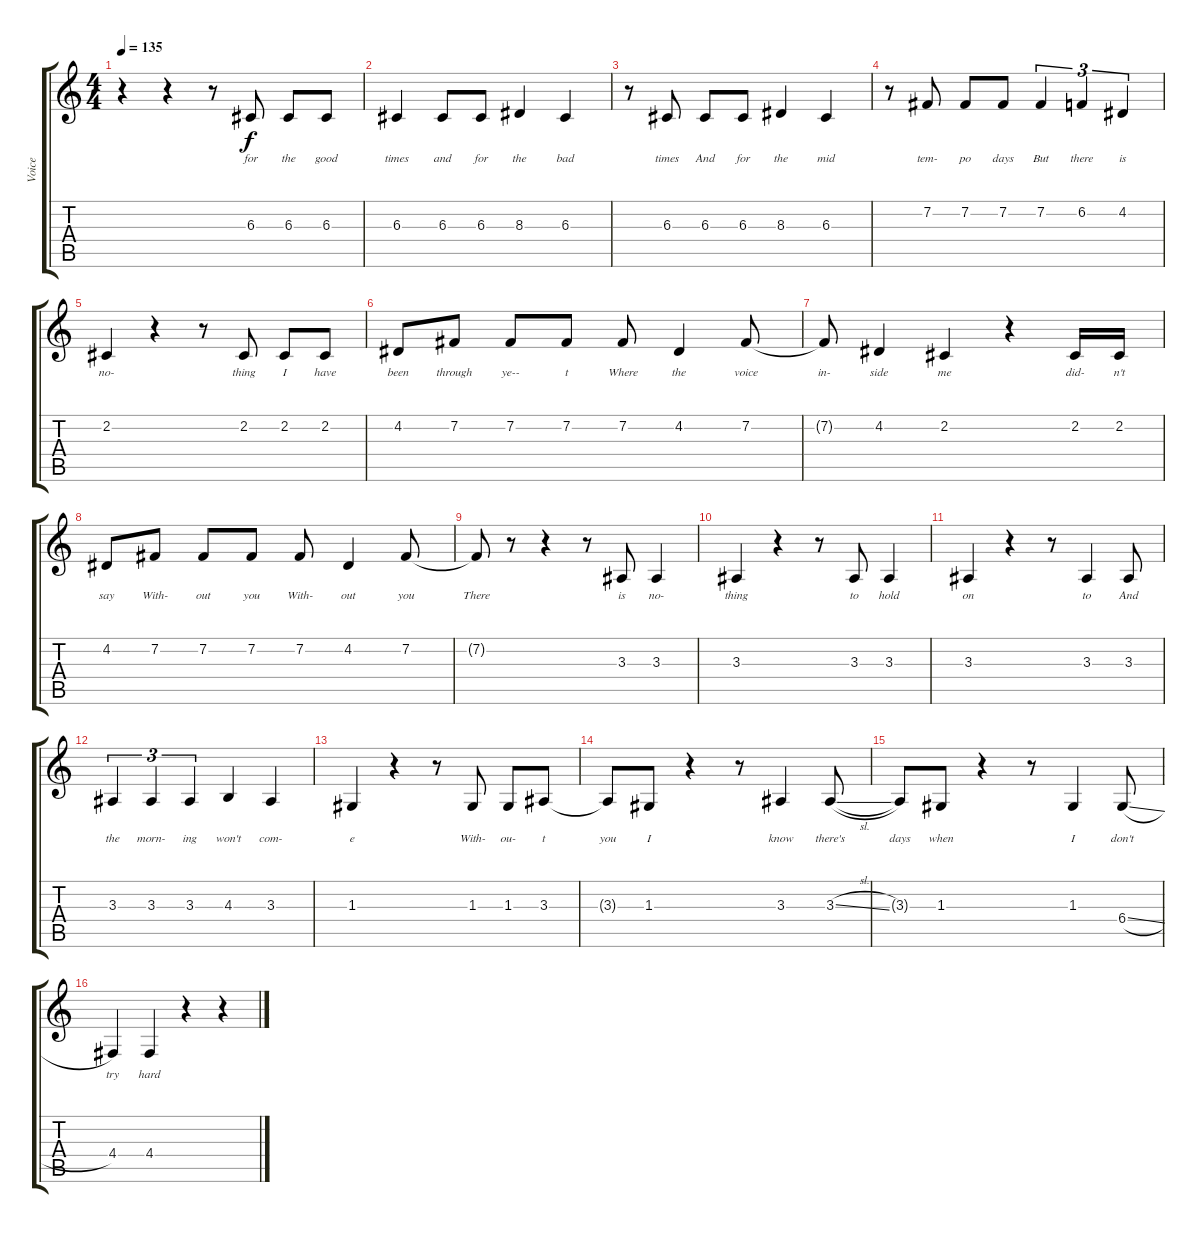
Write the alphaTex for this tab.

\track ("Voice" "Voice") {instrument acousticgrandpiano}
\staff {score tabs}
\tuning (E4 B3 G3 D3 A2 E2) {hide}
\ts (4 4)
\tempo 135
\clef g2
\ks c
r.4{dy f} r.4 r.8 6.3.8{lyrics (0 "for") lyrics (1 "") lyrics (2 "") lyrics (3 "") lyrics (4 "")} 6.3.8{lyrics (0 "the") lyrics (1 "") lyrics (2 "") lyrics (3 "") lyrics (4 "")} 6.3.8{lyrics (0 "good") lyrics (1 "") lyrics (2 "") lyrics (3 "") lyrics (4 "")} |
6.3.4{lyrics (0 "times") lyrics (1 "") lyrics (2 "") lyrics (3 "") lyrics (4 "")} 6.3.8{lyrics (0 "and") lyrics (1 "") lyrics (2 "") lyrics (3 "") lyrics (4 "")} 6.3.8{lyrics (0 "for") lyrics (1 "") lyrics (2 "") lyrics (3 "") lyrics (4 "")} 8.3.4{lyrics (0 "the") lyrics (1 "") lyrics (2 "") lyrics (3 "") lyrics (4 "")} 6.3.4{lyrics (0 "bad") lyrics (1 "") lyrics (2 "") lyrics (3 "") lyrics (4 "")} |
r.8 6.3.8{lyrics (0 "times") lyrics (1 "") lyrics (2 "") lyrics (3 "") lyrics (4 "")} 6.3.8{lyrics (0 "And") lyrics (1 "") lyrics (2 "") lyrics (3 "") lyrics (4 "")} 6.3.8{lyrics (0 "for") lyrics (1 "") lyrics (2 "") lyrics (3 "") lyrics (4 "")} 8.3.4{lyrics (0 "the") lyrics (1 "") lyrics (2 "") lyrics (3 "") lyrics (4 "")} 6.3.4{lyrics (0 "mid") lyrics (1 "") lyrics (2 "") lyrics (3 "") lyrics (4 "")} |
r.8 7.2.8{lyrics (0 "tem-") lyrics (1 "") lyrics (2 "") lyrics (3 "") lyrics (4 "")} 7.2.8{lyrics (0 "po") lyrics (1 "") lyrics (2 "") lyrics (3 "") lyrics (4 "")} 7.2.8{lyrics (0 "days") lyrics (1 "") lyrics (2 "") lyrics (3 "") lyrics (4 "")} 7.2.4{tu (3 2) lyrics (0 "But") lyrics (1 "") lyrics (2 "") lyrics (3 "") lyrics (4 "")} 6.2.4{tu (3 2) lyrics (0 "there") lyrics (1 "") lyrics (2 "") lyrics (3 "") lyrics (4 "")} 4.2.4{tu (3 2) lyrics (0 "is") lyrics (1 "") lyrics (2 "") lyrics (3 "") lyrics (4 "")} |
2.2.4{lyrics (0 "no-") lyrics (1 "") lyrics (2 "") lyrics (3 "") lyrics (4 "")} r.4 r.8 2.2.8{lyrics (0 "thing") lyrics (1 "") lyrics (2 "") lyrics (3 "") lyrics (4 "")} 2.2.8{lyrics (0 "I") lyrics (1 "") lyrics (2 "") lyrics (3 "") lyrics (4 "")} 2.2.8{lyrics (0 "have") lyrics (1 "") lyrics (2 "") lyrics (3 "") lyrics (4 "")} |
4.2.8{lyrics (0 "been") lyrics (1 "") lyrics (2 "") lyrics (3 "") lyrics (4 "")} 7.2.8{lyrics (0 "through") lyrics (1 "") lyrics (2 "") lyrics (3 "") lyrics (4 "")} 7.2.8{lyrics (0 "ye--") lyrics (1 "") lyrics (2 "") lyrics (3 "") lyrics (4 "")} 7.2.8{lyrics (0 "t") lyrics (1 "") lyrics (2 "") lyrics (3 "") lyrics (4 "")} 7.2.8{lyrics (0 "Where") lyrics (1 "") lyrics (2 "") lyrics (3 "") lyrics (4 "")} 4.2.4{lyrics (0 "the") lyrics (1 "") lyrics (2 "") lyrics (3 "") lyrics (4 "")} 7.2.8{lyrics (0 "voice") lyrics (1 "") lyrics (2 "") lyrics (3 "") lyrics (4 "")} |
7.2{t}.8{lyrics (0 "in-") lyrics (1 "") lyrics (2 "") lyrics (3 "") lyrics (4 "")} 4.2.4{lyrics (0 "side") lyrics (1 "") lyrics (2 "") lyrics (3 "") lyrics (4 "")} 2.2.4{lyrics (0 "me") lyrics (1 "") lyrics (2 "") lyrics (3 "") lyrics (4 "")} r.4 2.2.16{lyrics (0 "did-") lyrics (1 "") lyrics (2 "") lyrics (3 "") lyrics (4 "")} 2.2.16{lyrics (0 "n't") lyrics (1 "") lyrics (2 "") lyrics (3 "") lyrics (4 "")} |
4.2.8{lyrics (0 "say") lyrics (1 "") lyrics (2 "") lyrics (3 "") lyrics (4 "")} 7.2.8{lyrics (0 "With-") lyrics (1 "") lyrics (2 "") lyrics (3 "") lyrics (4 "")} 7.2.8{lyrics (0 "out") lyrics (1 "") lyrics (2 "") lyrics (3 "") lyrics (4 "")} 7.2.8{lyrics (0 "you") lyrics (1 "") lyrics (2 "") lyrics (3 "") lyrics (4 "")} 7.2.8{lyrics (0 "With-") lyrics (1 "") lyrics (2 "") lyrics (3 "") lyrics (4 "")} 4.2.4{lyrics (0 "out") lyrics (1 "") lyrics (2 "") lyrics (3 "") lyrics (4 "")} 7.2.8{lyrics (0 "you") lyrics (1 "") lyrics (2 "") lyrics (3 "") lyrics (4 "")} |
7.2{t}.8{lyrics (0 "There") lyrics (1 "") lyrics (2 "") lyrics (3 "") lyrics (4 "")} r.8 r.4 r.8 3.3.8{lyrics (0 "is") lyrics (1 "") lyrics (2 "") lyrics (3 "") lyrics (4 "")} 3.3.4{lyrics (0 "no-") lyrics (1 "") lyrics (2 "") lyrics (3 "") lyrics (4 "")} |
3.3.4{lyrics (0 "thing") lyrics (1 "") lyrics (2 "") lyrics (3 "") lyrics (4 "")} r.4 r.8 3.3.8{lyrics (0 "to") lyrics (1 "") lyrics (2 "") lyrics (3 "") lyrics (4 "")} 3.3.4{lyrics (0 "hold") lyrics (1 "") lyrics (2 "") lyrics (3 "") lyrics (4 "")} |
3.3.4{lyrics (0 "on") lyrics (1 "") lyrics (2 "") lyrics (3 "") lyrics (4 "")} r.4 r.8 3.3.4{lyrics (0 "to") lyrics (1 "") lyrics (2 "") lyrics (3 "") lyrics (4 "")} 3.3.8{lyrics (0 "And") lyrics (1 "") lyrics (2 "") lyrics (3 "") lyrics (4 "")} |
3.3.4{tu (3 2) lyrics (0 "the") lyrics (1 "") lyrics (2 "") lyrics (3 "") lyrics (4 "")} 3.3.4{tu (3 2) lyrics (0 "morn-") lyrics (1 "") lyrics (2 "") lyrics (3 "") lyrics (4 "")} 3.3.4{tu (3 2) lyrics (0 "ing") lyrics (1 "") lyrics (2 "") lyrics (3 "") lyrics (4 "")} 4.3.4{lyrics (0 "won't") lyrics (1 "") lyrics (2 "") lyrics (3 "") lyrics (4 "")} 3.3.4{lyrics (0 "com-") lyrics (1 "") lyrics (2 "") lyrics (3 "") lyrics (4 "")} |
1.3.4{lyrics (0 "e") lyrics (1 "") lyrics (2 "") lyrics (3 "") lyrics (4 "")} r.4 r.8 1.3.8{lyrics (0 "With-") lyrics (1 "") lyrics (2 "") lyrics (3 "") lyrics (4 "")} 1.3.8{lyrics (0 "ou-") lyrics (1 "") lyrics (2 "") lyrics (3 "") lyrics (4 "")} 3.3.8{lyrics (0 "t") lyrics (1 "") lyrics (2 "") lyrics (3 "") lyrics (4 "")} |
3.3{t}.8{lyrics (0 "you") lyrics (1 "") lyrics (2 "") lyrics (3 "") lyrics (4 "")} 1.3.8{lyrics (0 "I") lyrics (1 "") lyrics (2 "") lyrics (3 "") lyrics (4 "")} r.4 r.8 3.3.4{lyrics (0 "know") lyrics (1 "") lyrics (2 "") lyrics (3 "") lyrics (4 "")} 3.3{sl}.8{lyrics (0 "there's") lyrics (1 "") lyrics (2 "") lyrics (3 "") lyrics (4 "")} |
3.3{t}.8{lyrics (0 "days") lyrics (1 "") lyrics (2 "") lyrics (3 "") lyrics (4 "")} 1.3.8{lyrics (0 "when") lyrics (1 "") lyrics (2 "") lyrics (3 "") lyrics (4 "")} r.4 r.8 1.3.4{lyrics (0 "I") lyrics (1 "") lyrics (2 "") lyrics (3 "") lyrics (4 "")} 6.4{sl}.8{lyrics (0 "don't") lyrics (1 "") lyrics (2 "") lyrics (3 "") lyrics (4 "")} |
4.4.4{lyrics (0 "try") lyrics (1 "") lyrics (2 "") lyrics (3 "") lyrics (4 "")} 4.4.4{lyrics (0 "hard") lyrics (1 "") lyrics (2 "") lyrics (3 "") lyrics (4 "")} r.4 r.4
